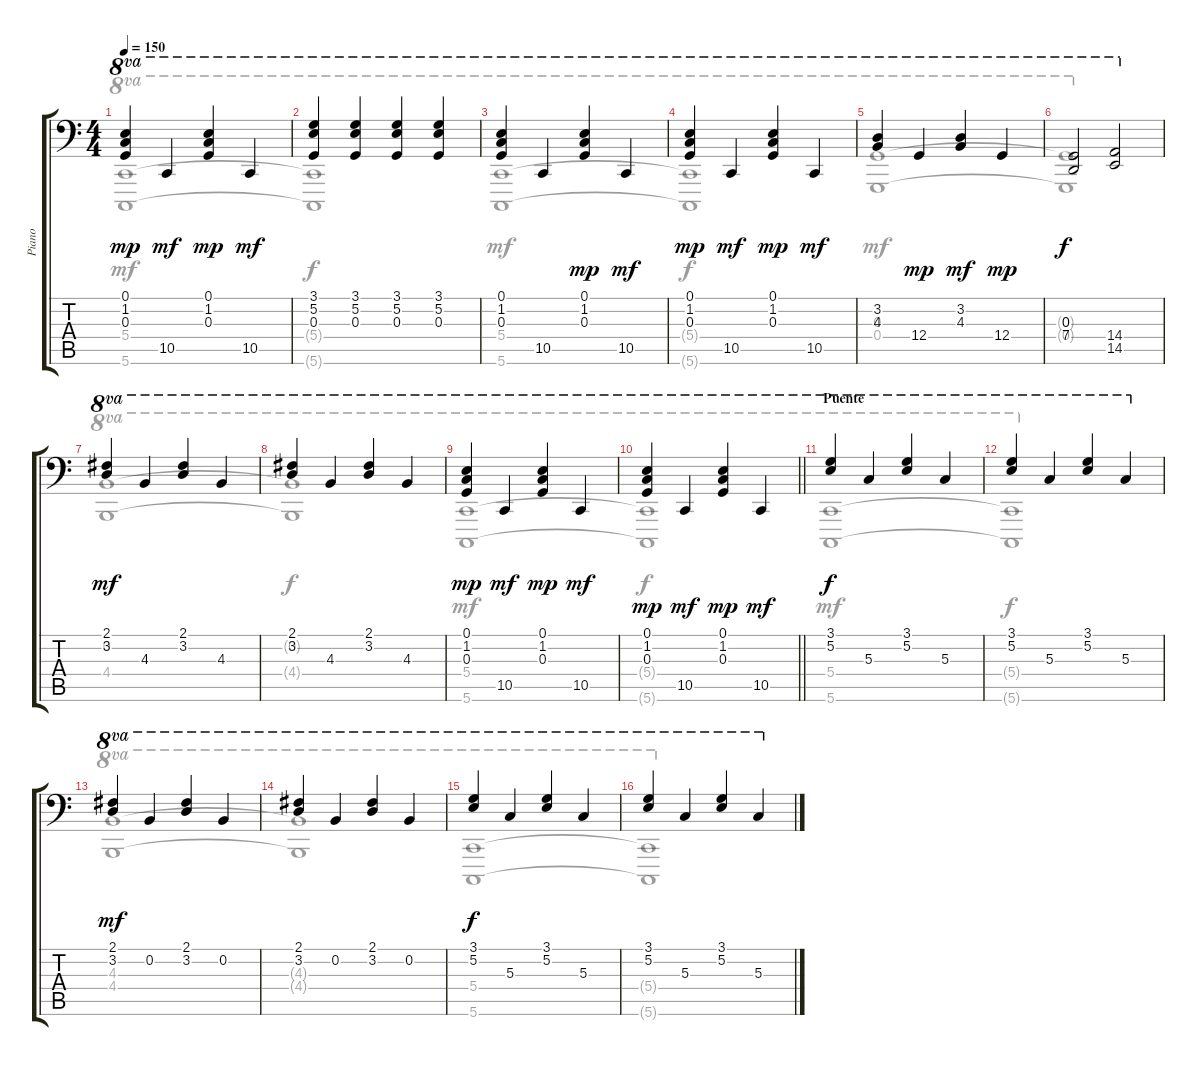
\track ("Piano" "Piano") {instrument acousticgrandpiano}
\staff {score tabs}
\tuning (E4 B3 G3 G2 D2 G1) {hide}
\voice
\ts (4 4)
\tempo 150
\clef f4
\ks c
(0.1 1.2 0.3).4{ot 8va dy mp} 10.5.4{ot 8va dy mf} (0.1 1.2 0.3).4{ot 8va dy mp} 10.5.4{ot 8va dy mf} |
(3.1 5.2 0.3).4{ot 8va} (3.1 5.2 0.3).4{ot 8va} (3.1 5.2 0.3).4{ot 8va} (3.1 5.2 0.3).4{ot 8va} |
(0.1 1.2 0.3).4{ot 8va} 10.5.4{ot 8va} (0.1 1.2 0.3).4{ot 8va dy mp} 10.5.4{ot 8va dy mf} |
(0.1 1.2 0.3).4{ot 8va dy mp} 10.5.4{ot 8va dy mf} (0.1 1.2 0.3).4{ot 8va dy mp} 10.5.4{ot 8va dy mf} |
(3.2 4.3).4{ot 8va} 12.4.4{ot 8va dy mp} (3.2 4.3).4{ot 8va dy mf} 12.4.4{ot 8va dy mp} |
(0.3 7.4).2{ot 8va dy f} (14.4 14.5).2{ot 8va} |
(2.1 3.2).4{ot 8va dy mf} 4.3.4{ot 8va} (2.1 3.2).4{ot 8va} 4.3.4{ot 8va} |
(2.1 3.2).4{ot 8va} 4.3.4{ot 8va} (2.1 3.2).4{ot 8va} 4.3.4{ot 8va} |
(0.1 1.2 0.3).4{ot 8va dy mp} 10.5.4{ot 8va dy mf} (0.1 1.2 0.3).4{ot 8va dy mp} 10.5.4{ot 8va dy mf} |
\barLineRight lightlight
(0.1 1.2 0.3).4{ot 8va dy mp} 10.5.4{ot 8va dy mf} (0.1 1.2 0.3).4{ot 8va dy mp} 10.5.4{ot 8va dy mf} |
\section ("" "Puente")
(3.1 5.2).4{ot 8va dy f} 5.3.4{ot 8va} (3.1 5.2).4{ot 8va} 5.3.4{ot 8va} |
(3.1 5.2).4{ot 8va} 5.3.4{ot 8va} (3.1 5.2).4{ot 8va} 5.3.4{ot 8va} |
(2.1 3.2).4{ot 8va dy mf} 0.2.4{ot 8va} (2.1 3.2).4{ot 8va} 0.2.4{ot 8va} |
(2.1 3.2).4{ot 8va} 0.2.4{ot 8va} (2.1 3.2).4{ot 8va} 0.2.4{ot 8va} |
(3.1 5.2).4{ot 8va dy f} 5.3.4{ot 8va} (3.1 5.2).4{ot 8va} 5.3.4{ot 8va} |
(3.1 5.2).4{ot 8va} 5.3.4{ot 8va} (3.1 5.2).4{ot 8va} 5.3.4{ot 8va}
\voice
\clef f4
\ottava regular
\simile none
\ks c
(5.4 5.6).1{ot 8va dy mf} |
(5.4{t} 5.6{t}).1{ot 8va dy f} |
(5.4 5.6).1{ot 8va dy mf} |
(5.4{t} 5.6{t}).1{ot 8va dy f} |
(0.3 0.4).1{ot 8va dy mf} |
(0.3{t} 0.4{t}).1{ot 8va dy f} |
(0.2 4.4).1{ot 8va dy mf} |
(0.2{t} 4.4{t}).1{ot 8va dy f} |
(5.4 5.6).1{ot 8va dy mf} |
\barLineRight lightlight
(5.4{t} 5.6{t}).1{ot 8va dy f} |
(5.4 5.6).1{ot 8va dy mf} |
(5.4{t} 5.6{t}).1{ot 8va dy f} |
(4.3 4.4).1{ot 8va} |
(4.3{t} 4.4{t}).1{ot 8va} |
(5.4 5.6).1{ot 8va} |
(5.4{t} 5.6{t}).1{ot 8va}
